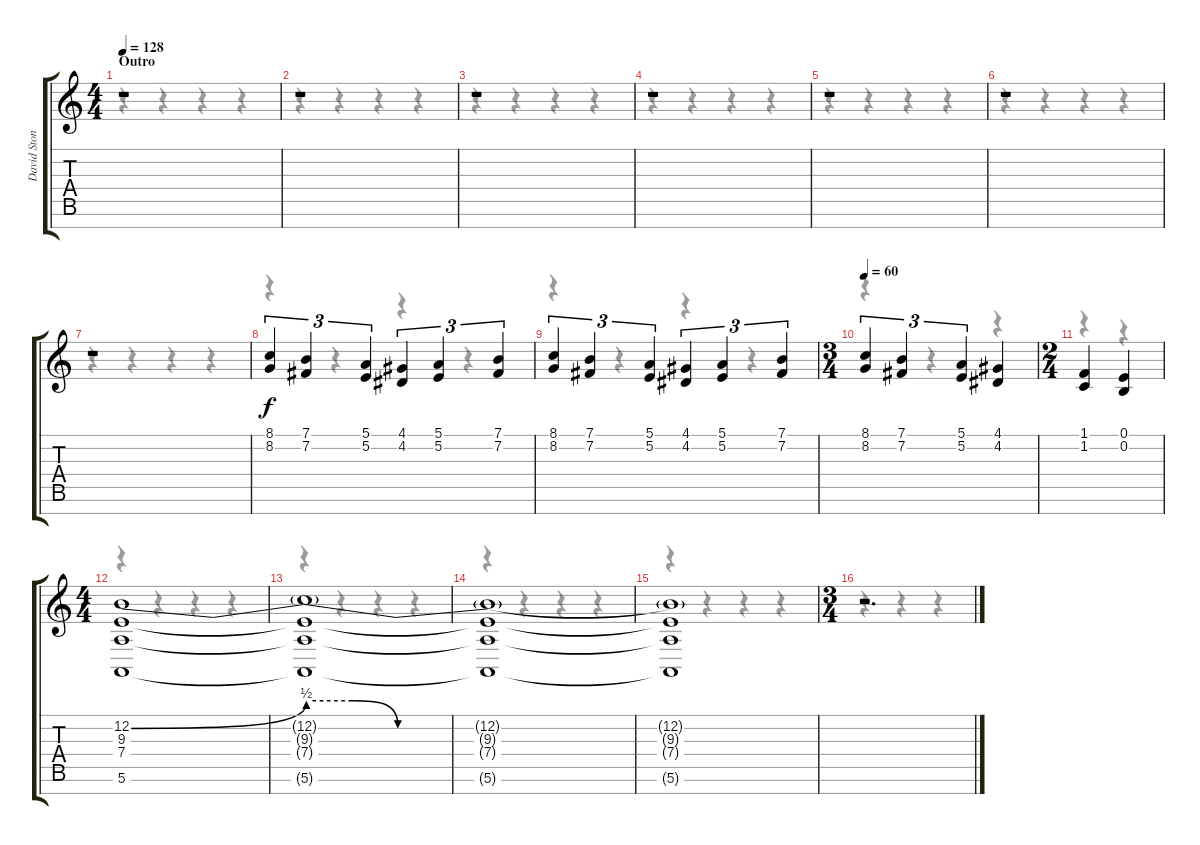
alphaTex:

\track ("David Stone - Keys 2" "David Ston") {instrument lead1square}
\staff {score tabs}
\tuning (E4 B3 G3 D3 A2 E2 B1) {hide}
\voice
\ts (4 4)
\section ("" "Outro")
\tempo 128
\clef g2
\ks c
r.1{dy f} |
r.1 |
r.1 |
r.1 |
r.1 |
r.1 |
r.1 |
(8.1 8.2).4{tu (3 2)} (7.1 7.2).4{tu (3 2)} (5.1 5.2).4{tu (3 2)} (4.1 4.2).4{tu (3 2)} (5.1 5.2).4{tu (3 2)} (7.1 7.2).4{tu (3 2)} |
(8.1 8.2).4{tu (3 2)} (7.1 7.2).4{tu (3 2)} (5.1 5.2).4{tu (3 2)} (4.1 4.2).4{tu (3 2)} (5.1 5.2).4{tu (3 2)} (7.1 7.2).4{tu (3 2)} |
\ts (3 4)
\tempo 60
(8.1 8.2).4{tu (3 2)} (7.1 7.2).4{tu (3 2)} (5.1 5.2).4{tu (3 2)} (4.1 4.2).4 |
\ts (2 4)
(1.1 1.2).4 (0.1 0.2).4 |
\ts (4 4)
(12.2{be (bend 0 0 60 2)} 9.3 7.4 5.6).1 |
(12.2{be (custom 0 2 15 2 30 0 60 0) t} 9.3{t} 7.4{t} 5.6{t}).1 |
(12.2{be (hold 0 0 60 0) t} 9.3{t} 7.4{t} 5.6{t}).1 |
(12.2{be (hold 0 0 60 0) t} 9.3{t} 7.4{t} 5.6{t}).1 |
\ts (3 4)
r.2{d}
\voice
\clef g2
\ottava regular
\simile none
\ks c
r.4{dy f} r.4 r.4 r.4 |
r.4 r.4 r.4 r.4 |
r.4 r.4 r.4 r.4 |
r.4 r.4 r.4 r.4 |
r.4 r.4 r.4 r.4 |
r.4 r.4 r.4 r.4 |
r.4 r.4 r.4 r.4 |
r.4 r.4 r.4 r.4 |
r.4 r.4 r.4 r.4 |
r.4 r.4 r.4 |
r.4 r.4 |
r.4 r.4 r.4 r.4 |
r.4 r.4 r.4 r.4 |
r.4 r.4 r.4 r.4 |
r.4 r.4 r.4 r.4 |
r.4 r.4 r.4
